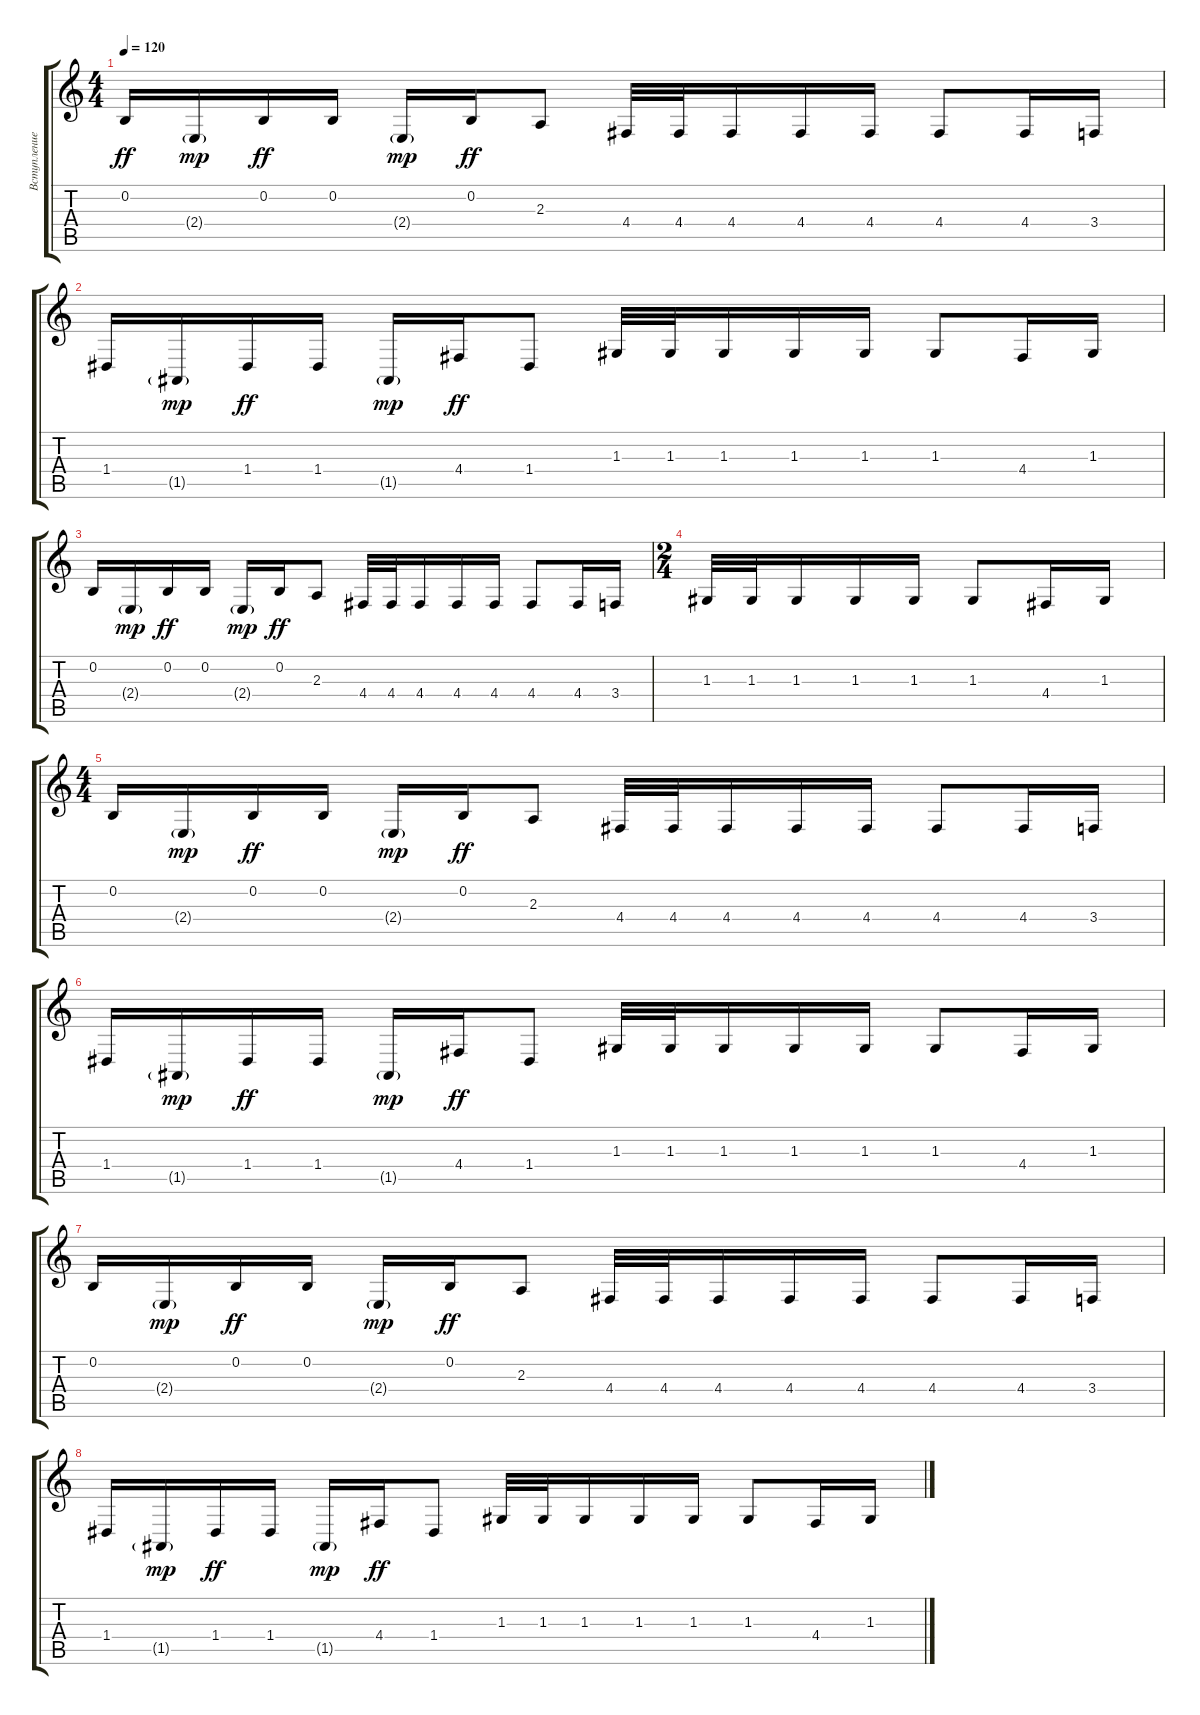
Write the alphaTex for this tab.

\track ("Вступление" "Вступление") {instrument woodblock}
\staff {score tabs}
\tuning (E4 B3 G3 D3 A2 E2) {hide}
\ts (4 4)
\tempo 120
\clef g2
\ks c
0.2.16{dy ff volume 10 instrument woodblock} 2.4{g}.16{dy mp} 0.2.16{dy ff} 0.2.16 2.4{g}.16{dy mp} 0.2.16{dy ff} 2.3.8 4.4.32 4.4.32 4.4.16 4.4.16 4.4.16 4.4.8 4.4.16 3.4.16 |
1.4.16 1.5{g}.16{dy mp} 1.4.16{dy ff} 1.4.16 1.5{g}.16{dy mp} 4.4.16{dy ff} 1.4.8 1.3.32 1.3.32 1.3.16 1.3.16 1.3.16 1.3.8 4.4.16 1.3.16 |
0.2.16 2.4{g}.16{dy mp} 0.2.16{dy ff} 0.2.16 2.4{g}.16{dy mp} 0.2.16{dy ff} 2.3.8 4.4.32 4.4.32 4.4.16 4.4.16 4.4.16 4.4.8 4.4.16 3.4.16 |
\ts (2 4)
1.3.32 1.3.32 1.3.16 1.3.16 1.3.16 1.3.8 4.4.16 1.3.16 |
\ts (4 4)
0.2.16 2.4{g}.16{dy mp} 0.2.16{dy ff} 0.2.16 2.4{g}.16{dy mp} 0.2.16{dy ff} 2.3.8 4.4.32 4.4.32 4.4.16 4.4.16 4.4.16 4.4.8 4.4.16 3.4.16 |
1.4.16 1.5{g}.16{dy mp} 1.4.16{dy ff} 1.4.16 1.5{g}.16{dy mp} 4.4.16{dy ff} 1.4.8 1.3.32 1.3.32 1.3.16 1.3.16 1.3.16 1.3.8 4.4.16 1.3.16 |
0.2.16 2.4{g}.16{dy mp} 0.2.16{dy ff} 0.2.16 2.4{g}.16{dy mp} 0.2.16{dy ff} 2.3.8 4.4.32 4.4.32 4.4.16 4.4.16 4.4.16 4.4.8 4.4.16 3.4.16 |
1.4.16 1.5{g}.16{dy mp} 1.4.16{dy ff} 1.4.16 1.5{g}.16{dy mp} 4.4.16{dy ff} 1.4.8 1.3.32 1.3.32 1.3.16 1.3.16 1.3.16 1.3.8 4.4.16 1.3.16
